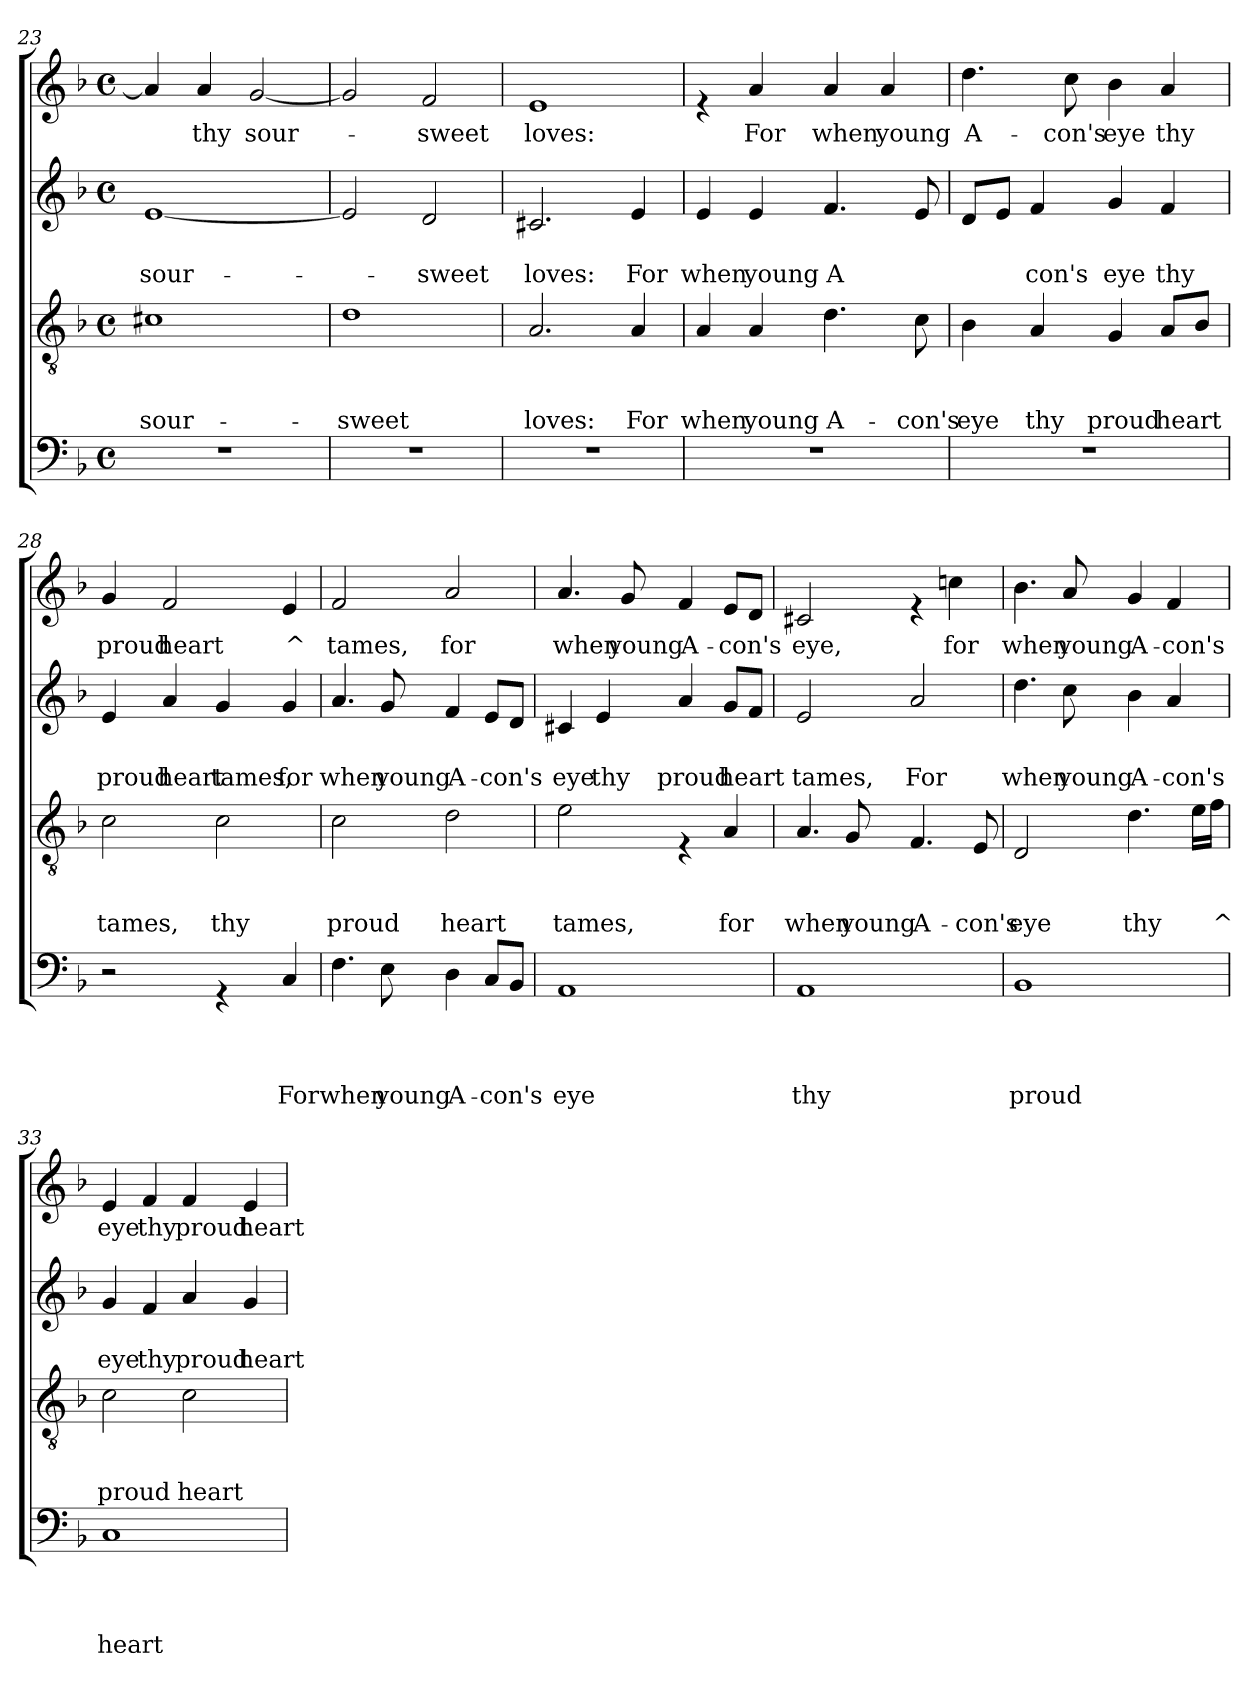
**kern	**text	**text	**text	**text	**kern	**text	**text	**text	**kern	**text	**text	**kern	**text
*part4	*part4	*part4	*part4	*part4	*part3	*part3	*part3	*part3	*part2	*part2	*part2	*part1	*part1
*staff4	*staff4	*staff4	*staff4	*staff4	*staff3	*staff3	*staff3	*staff3	*staff2	*staff2	*staff2	*staff1	*staff1
*clefF4	*	*	*	*	*clefGv2	*	*	*	*clefG2	*	*	*clefG2	*
*k[b-]	*	*	*	*	*k[b-]	*	*	*	*k[b-]	*	*	*k[b-]	*
*F:	*	*	*	*	*F:	*	*	*	*F:	*	*	*F:	*
*M4/4	*	*	*	*	*M4/4	*	*	*	*M4/4	*	*	*M4/4	*
*met(c)	*	*	*	*	*met(c)	*	*	*	*met(c)	*	*	*met(c)	*
=23	=23	=23	=23	=23	=23	=23	=23	=23	=23	=23	=23	=23	=23
!	!	!	!	!	!	!	!	!LO:LY:b	!	!	!LO:LY:b	!	!
1r	.	.	.	.	1c#X	.	.	sour-	[<1e	.	sour-	4a/]	.
!	!	!	!	!	!	!	!	!	!	!	!	!	!LO:LY:b
.	.	.	.	.	.	.	.	.	.	.	.	4a/	thy
!	!	!	!	!	!	!	!	!	!	!	!	!	!LO:LY:b
.	.	.	.	.	.	.	.	.	.	.	.	[<2g/	sour-
!!LO:LB:g=z
=24	=24	=24	=24	=24	=24	=24	=24	=24	=24	=24	=24	=24	=24
!	!	!	!	!	!	!	!	!LO:LY:b	!	!	!	!	!
1r	.	.	.	.	1d	.	.	-sweet	2e/]	.	.	2g/]	.
!	!	!	!	!	!	!	!	!	!	!	!LO:LY:b	!	!LO:LY:b
.	.	.	.	.	.	.	.	.	2d/	.	-sweet	2f/	-sweet
=25	=25	=25	=25	=25	=25	=25	=25	=25	=25	=25	=25	=25	=25
!	!	!	!	!	!	!	!	!LO:LY:b	!	!	!LO:LY:b	!	!LO:LY:b
1r	.	.	.	.	2.A/	.	.	loves:	2.c#X/	.	loves:	1e	loves:
!	!	!	!	!	!	!	!	!LO:LY:b	!	!	!LO:LY:b	!	!
.	.	.	.	.	4A/	.	.	For	4e/	.	For	.	.
=26	=26	=26	=26	=26	=26	=26	=26	=26	=26	=26	=26	=26	=26
!	!	!	!	!	!	!	!	!LO:LY:b	!	!	!LO:LY:b	!	!
1r	.	.	.	.	4A/	.	.	when	4e/	.	when	4re	.
!	!	!	!	!	!	!	!	!LO:LY:b	!	!	!LO:LY:b	!	!LO:LY:b
.	.	.	.	.	4A/	.	.	young	4e/	.	young	4a/	For
!	!	!	!	!	!	!	!	!LO:LY:b	!	!	!LO:LY:b	!	!LO:LY:b
.	.	.	.	.	4.d\	.	.	A-	4.f/	.	A	4a/	when
!	!	!	!	!	!	!	!	!	!	!	!	!	!LO:LY:b
.	.	.	.	.	.	.	.	.	.	.	.	4a/	young
!	!	!	!	!	!	!	!	!LO:LY:b	!	!	!	!	!
.	.	.	.	.	8c\	.	.	-con's	8e/	.	.	.	.
=27	=27	=27	=27	=27	=27	=27	=27	=27	=27	=27	=27	=27	=27
!	!	!	!	!	!	!	!	!LO:LY:b	!	!	!	!	!LO:LY:b
1r	.	.	.	.	4B-\	.	.	eye	8d/L	.	.	4.dd\	A-
.	.	.	.	.	.	.	.	.	8e/J	.	.	.	.
!	!	!	!	!	!	!	!	!LO:LY:b	!	!	!LO:LY:b	!	!
.	.	.	.	.	4A/	.	.	thy	4f/	.	con's	.	.
!	!	!	!	!	!	!	!	!	!	!	!	!	!LO:LY:b
.	.	.	.	.	.	.	.	.	.	.	.	8cc\	-con's
!	!	!	!	!	!	!	!	!LO:LY:b	!	!	!LO:LY:b	!	!LO:LY:b
.	.	.	.	.	4G/	.	.	proud	4g/	.	eye	4b-\	eye
!	!	!	!	!	!	!	!	!LO:LY:b	!	!	!LO:LY:b	!	!LO:LY:b
.	.	.	.	.	8A/L	.	.	heart	4f/	.	thy	4a/	thy
.	.	.	.	.	8B-/J	.	.	.	.	.	.	.	.
=28	=28	=28	=28	=28	=28	=28	=28	=28	=28	=28	=28	=28	=28
!	!	!	!	!	!	!	!	!LO:LY:b	!	!	!LO:LY:b	!	!LO:LY:b
2r	.	.	.	.	2c\	.	.	tames,	4e/	.	proud	4g/	proud
!	!	!	!	!	!	!	!	!	!	!	!LO:LY:b	!	!LO:LY:b
.	.	.	.	.	.	.	.	.	4a/	.	heart	2f/	heart
!	!	!	!	!	!	!	!	!LO:LY:b	!	!	!LO:LY:b	!	!
4rGG	.	.	.	.	2c\	.	.	thy	4g/	.	tames,	.	.
!	!	!	!	!LO:LY:b	!	!	!	!	!	!	!LO:LY:b	!	!LO:LY:b
4C/	.	.	.	For	.	.	.	.	4g/	.	for	4e/	^
!!LO:PB:g=z
=29	=29	=29	=29	=29	=29	=29	=29	=29	=29	=29	=29	=29	=29
!	!	!	!	!LO:LY:b	!	!	!	!LO:LY:b	!	!	!LO:LY:b	!	!LO:LY:b
4.F\	.	.	.	when	2c\	.	.	proud	4.a/	.	when	2f/	tames,
!	!	!	!	!LO:LY:b	!	!	!	!	!	!	!LO:LY:b	!	!
8E\	.	.	.	young	.	.	.	.	8g/	.	young	.	.
!	!	!	!	!LO:LY:b	!	!	!	!LO:LY:b	!	!	!LO:LY:b	!	!LO:LY:b
4D\	.	.	.	A-	2d\	.	.	heart	4f/	.	A-	2a/	for
!	!	!	!	!LO:LY:b	!	!	!	!	!	!	!LO:LY:b	!	!
8C/L	.	.	.	-con's	.	.	.	.	8e/L	.	-con's	.	.
8BB-/J	.	.	.	.	.	.	.	.	8d/J	.	.	.	.
!!LO:LB:g=z
=30	=30	=30	=30	=30	=30	=30	=30	=30	=30	=30	=30	=30	=30
!	!	!	!	!LO:LY:b	!	!	!	!LO:LY:b	!	!	!LO:LY:b	!	!LO:LY:b
1AA	.	.	.	eye	2e\	.	.	tames,	4c#X/	.	eye	4.a/	when
!	!	!	!	!	!	!	!	!	!	!	!LO:LY:b	!	!
.	.	.	.	.	.	.	.	.	4e/	.	thy	.	.
!	!	!	!	!	!	!	!	!	!	!	!	!	!LO:LY:b
.	.	.	.	.	.	.	.	.	.	.	.	8g/	young
!	!	!	!	!	!	!	!	!	!	!	!LO:LY:b	!	!LO:LY:b
.	.	.	.	.	4rE	.	.	.	4a/	.	proud	4f/	A-
!	!	!	!	!	!	!	!	!LO:LY:b	!	!	!LO:LY:b	!	!LO:LY:b
.	.	.	.	.	4A/	.	.	for	8g/L	.	heart	8e/L	-con's
.	.	.	.	.	.	.	.	.	8f/J	.	.	8d/J	.
=31	=31	=31	=31	=31	=31	=31	=31	=31	=31	=31	=31	=31	=31
!	!	!	!	!LO:LY:b	!	!	!	!LO:LY:b	!	!	!LO:LY:b	!	!LO:LY:b
1AA	.	.	.	thy	4.A/	.	.	when	2e/	.	tames,	2c#X/	eye,
!	!	!	!	!	!	!	!	!LO:LY:b	!	!	!	!	!
.	.	.	.	.	8G/	.	.	young	.	.	.	.	.
!	!	!	!	!	!	!	!	!LO:LY:b	!	!	!LO:LY:b	!	!
.	.	.	.	.	4.F/	.	.	A-	2a/	.	For	4re	.
!	!	!	!	!	!	!	!	!	!	!	!	!	!LO:LY:b
.	.	.	.	.	.	.	.	.	.	.	.	4ccni\	for
!	!	!	!	!	!	!	!	!LO:LY:b	!	!	!	!	!
.	.	.	.	.	8E/	.	.	-con's	.	.	.	.	.
=32	=32	=32	=32	=32	=32	=32	=32	=32	=32	=32	=32	=32	=32
!	!	!	!	!LO:LY:b	!	!	!	!LO:LY:b	!	!	!LO:LY:b	!	!LO:LY:b
1BB-	.	.	.	proud	2D/	.	.	eye	4.dd\	.	when	4.b-\	when
!	!	!	!	!	!	!	!	!	!	!	!LO:LY:b	!	!LO:LY:b
.	.	.	.	.	.	.	.	.	8cc\	.	young	8a/	young
!	!	!	!	!	!	!	!	!LO:LY:b	!	!	!LO:LY:b	!	!LO:LY:b
.	.	.	.	.	4.d\	.	.	thy	4b-\	.	A-	4g/	A-
!	!	!	!	!	!	!	!	!	!	!	!LO:LY:b	!	!LO:LY:b
.	.	.	.	.	.	.	.	.	4a/	.	-con's	4f/	-con's
.	.	.	.	.	16e\LL	.	.	.	.	.	.	.	.
!	!	!	!	!	!	!	!	!LO:LY:b	!	!	!	!	!
.	.	.	.	.	16f\JJ	.	.	^	.	.	.	.	.
=33	=33	=33	=33	=33	=33	=33	=33	=33	=33	=33	=33	=33	=33
!	!	!	!	!LO:LY:b	!	!	!	!LO:LY:b	!	!	!LO:LY:b	!	!LO:LY:b
1C	.	.	.	heart	2c\	.	.	proud	4g/	.	eye	4e/	eye
!	!	!	!	!	!	!	!	!	!	!	!LO:LY:b	!	!LO:LY:b
.	.	.	.	.	.	.	.	.	4f/	.	thy	4f/	thy
!	!	!	!	!	!	!	!	!LO:LY:b	!	!	!LO:LY:b	!	!LO:LY:b
.	.	.	.	.	2c\	.	.	heart	4a/	.	proud	4f/	proud
!	!	!	!	!	!	!	!	!	!	!	!LO:LY:b	!	!LO:LY:b
.	.	.	.	.	.	.	.	.	4g/	.	heart	4e/	heart
=	=	=	=	=	=	=	=	=	=	=	=	=	=
*-	*-	*-	*-	*-	*-	*-	*-	*-	*-	*-	*-	*-	*-
